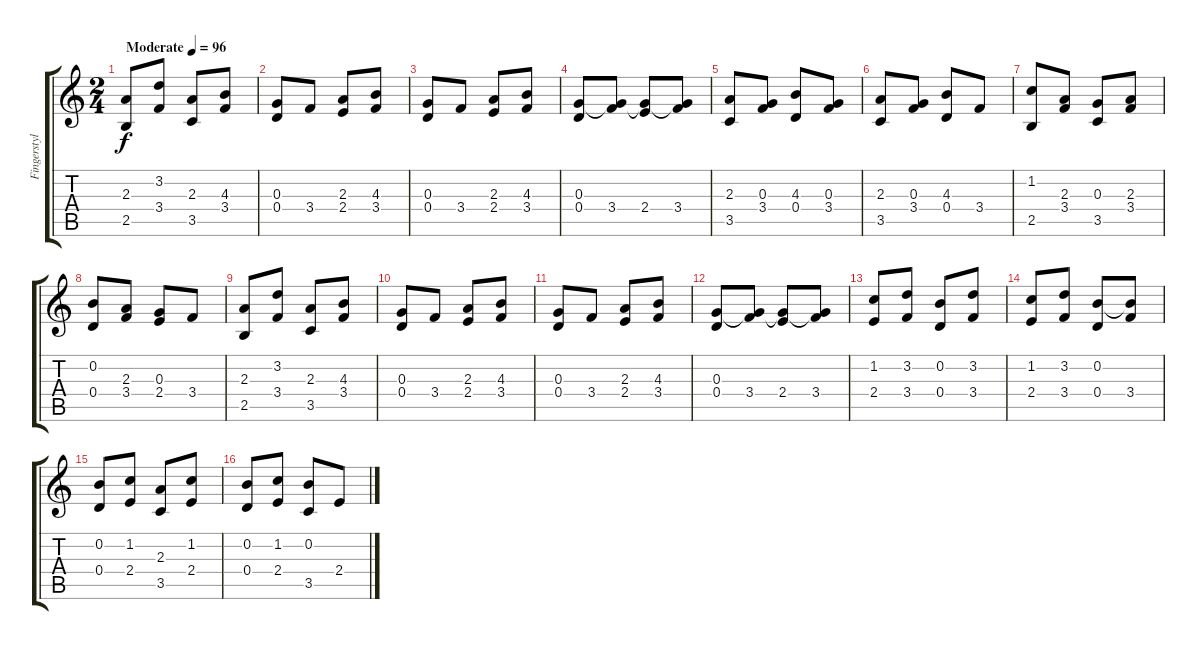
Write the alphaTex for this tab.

\track ("Fingerstyle guitar" "Fingerstyl") {instrument acousticguitarnylon}
\staff {score tabs}
\tuning (E4 B3 G3 D3 A2 E2) {hide}
\ts (2 4)
\tempo (96 "Moderate")
\clef g2
\ks c
(2.3 2.5).8{dy f instrument acousticguitarnylon} (3.2 3.4).8 (2.3 3.5).8 (4.3 3.4).8 |
(0.3 0.4).8 3.4.8 (2.3 2.4).8 (4.3 3.4).8 |
(0.3 0.4).8 3.4.8 (2.3 2.4).8 (4.3 3.4).8 |
(0.3 0.4).8 (0.3{t} 3.4).8 (0.3{t} 2.4).8 (0.3{t} 3.4).8 |
(2.3 3.5).8 (0.3 3.4).8 (4.3 0.4).8 (0.3 3.4).8 |
(2.3 3.5).8 (0.3 3.4).8 (4.3 0.4).8 3.4.8 |
(1.2 2.5).8 (2.3 3.4).8 (0.3 3.5).8 (2.3 3.4).8 |
(0.2 0.4).8 (2.3 3.4).8 (0.3 2.4).8 3.4.8 |
(2.3 2.5).8 (3.2 3.4).8 (2.3 3.5).8 (4.3 3.4).8 |
(0.3 0.4).8 3.4.8 (2.3 2.4).8 (4.3 3.4).8 |
(0.3 0.4).8 3.4.8 (2.3 2.4).8 (4.3 3.4).8 |
(0.3 0.4).8 (0.3{t} 3.4).8 (0.3{t} 2.4).8 (0.3{t} 3.4).8 |
(1.2 2.4).8 (3.2 3.4).8 (0.2 0.4).8 (3.2 3.4).8 |
(1.2 2.4).8 (3.2 3.4).8 (0.2 0.4).8 (0.2{t} 3.4).8 |
(0.2 0.4).8 (1.2 2.4).8 (2.3 3.5).8 (1.2 2.4).8 |
(0.2 0.4).8 (1.2 2.4).8 (0.2 3.5).8 2.4.8
